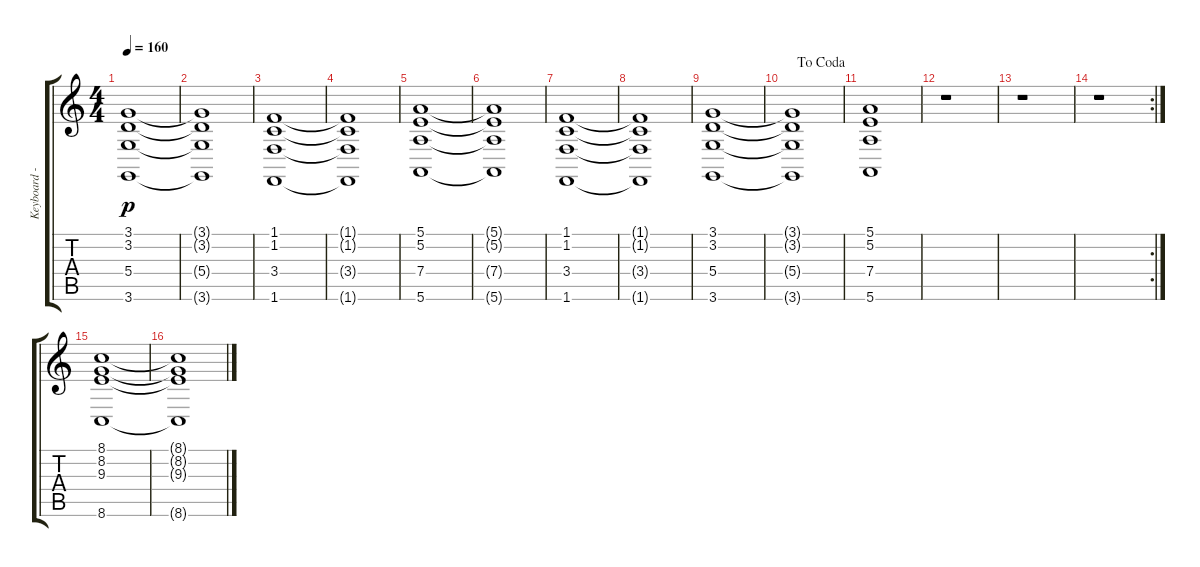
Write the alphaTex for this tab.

\track ("Keyboard - Copy" "Keyboard -") {instrument stringensemble1}
\staff {score tabs}
\tuning (E4 B3 G3 D3 A2 E2) {hide}
\ts (4 4)
\tempo 160
\clef g2
\ks c
(3.1 3.2 5.4 3.6).1{dy p} |
(3.1{t} 3.2{t} 5.4{t} 3.6{t}).1 |
(1.1 1.2 3.4 1.6).1 |
(1.1{t} 1.2{t} 3.4{t} 1.6{t}).1 |
(5.1 5.2 7.4 5.6).1 |
(5.1{t} 5.2{t} 7.4{t} 5.6{t}).1 |
(1.1 1.2 3.4 1.6).1 |
(1.1{t} 1.2{t} 3.4{t} 1.6{t}).1 |
(3.1 3.2 5.4 3.6).1 |
\jump dacoda
(3.1{t} 3.2{t} 5.4{t} 3.6{t}).1 |
(5.1 5.2 7.4 5.6).1 |
r.1 |
r.1 |
\rc 2
r.1 |
(8.1 8.2 9.3 8.6).1 |
(8.1{t} 8.2{t} 9.3{t} 8.6{t}).1
